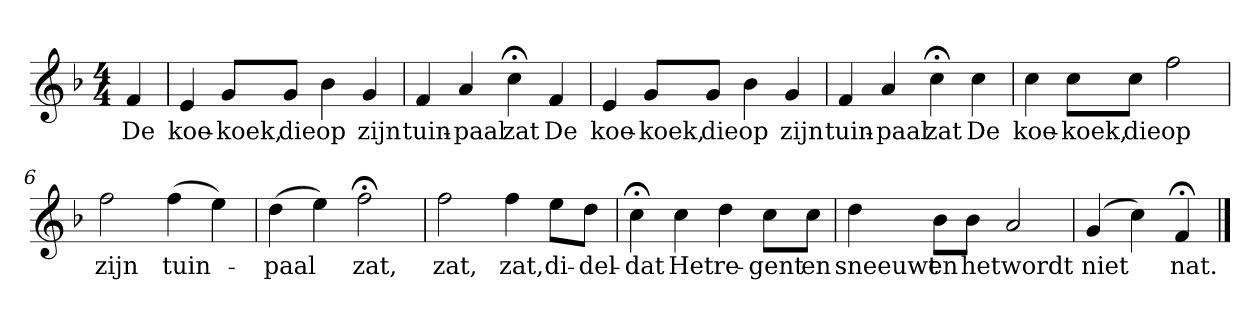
**kern	**text
*part1	*part1
*staff1	*staff1
*k[b-]	*
*F:	*
*M4/4	*
*MM120	*
=	=
4f	De
=1	=1
4e	koe-
8gL	-koek,
8gJ	die
4b-	op
4g	zijn
=2	=2
4f	tuin-
4a	-paal
4cc;<	zat
4f	De
=3	=3
4e	koe-
8gL	-koek,
8gJ	die
4b-	op
4g	zijn
=4	=4
4f	tuin-
4a	-paal
4cc;<	zat
4cc	De
=5	=5
4cc	koe-
8ccL	-koek,
8ccJ	die
2ff	op
=6	=6
2ff	zijn
(4ff	tuin-
4ee)	.
=7	=7
(4dd	-paal
4ee)	.
2ff;<	zat,
=8	=8
2ff	zat,
4ff	zat,
8eeL	di-
8ddJ	-del-
=9	=9
4cc;<	-dat
4cc	Het
4dd	re-
8ccL	-gent
8ccJ	en
=10	=10
4dd	sneeuwt
8b-L	en
8b-J	het
2a	wordt
=11	=11
(4g	niet
4cc)	.
4f;<	nat.
==	==
*-	*-
